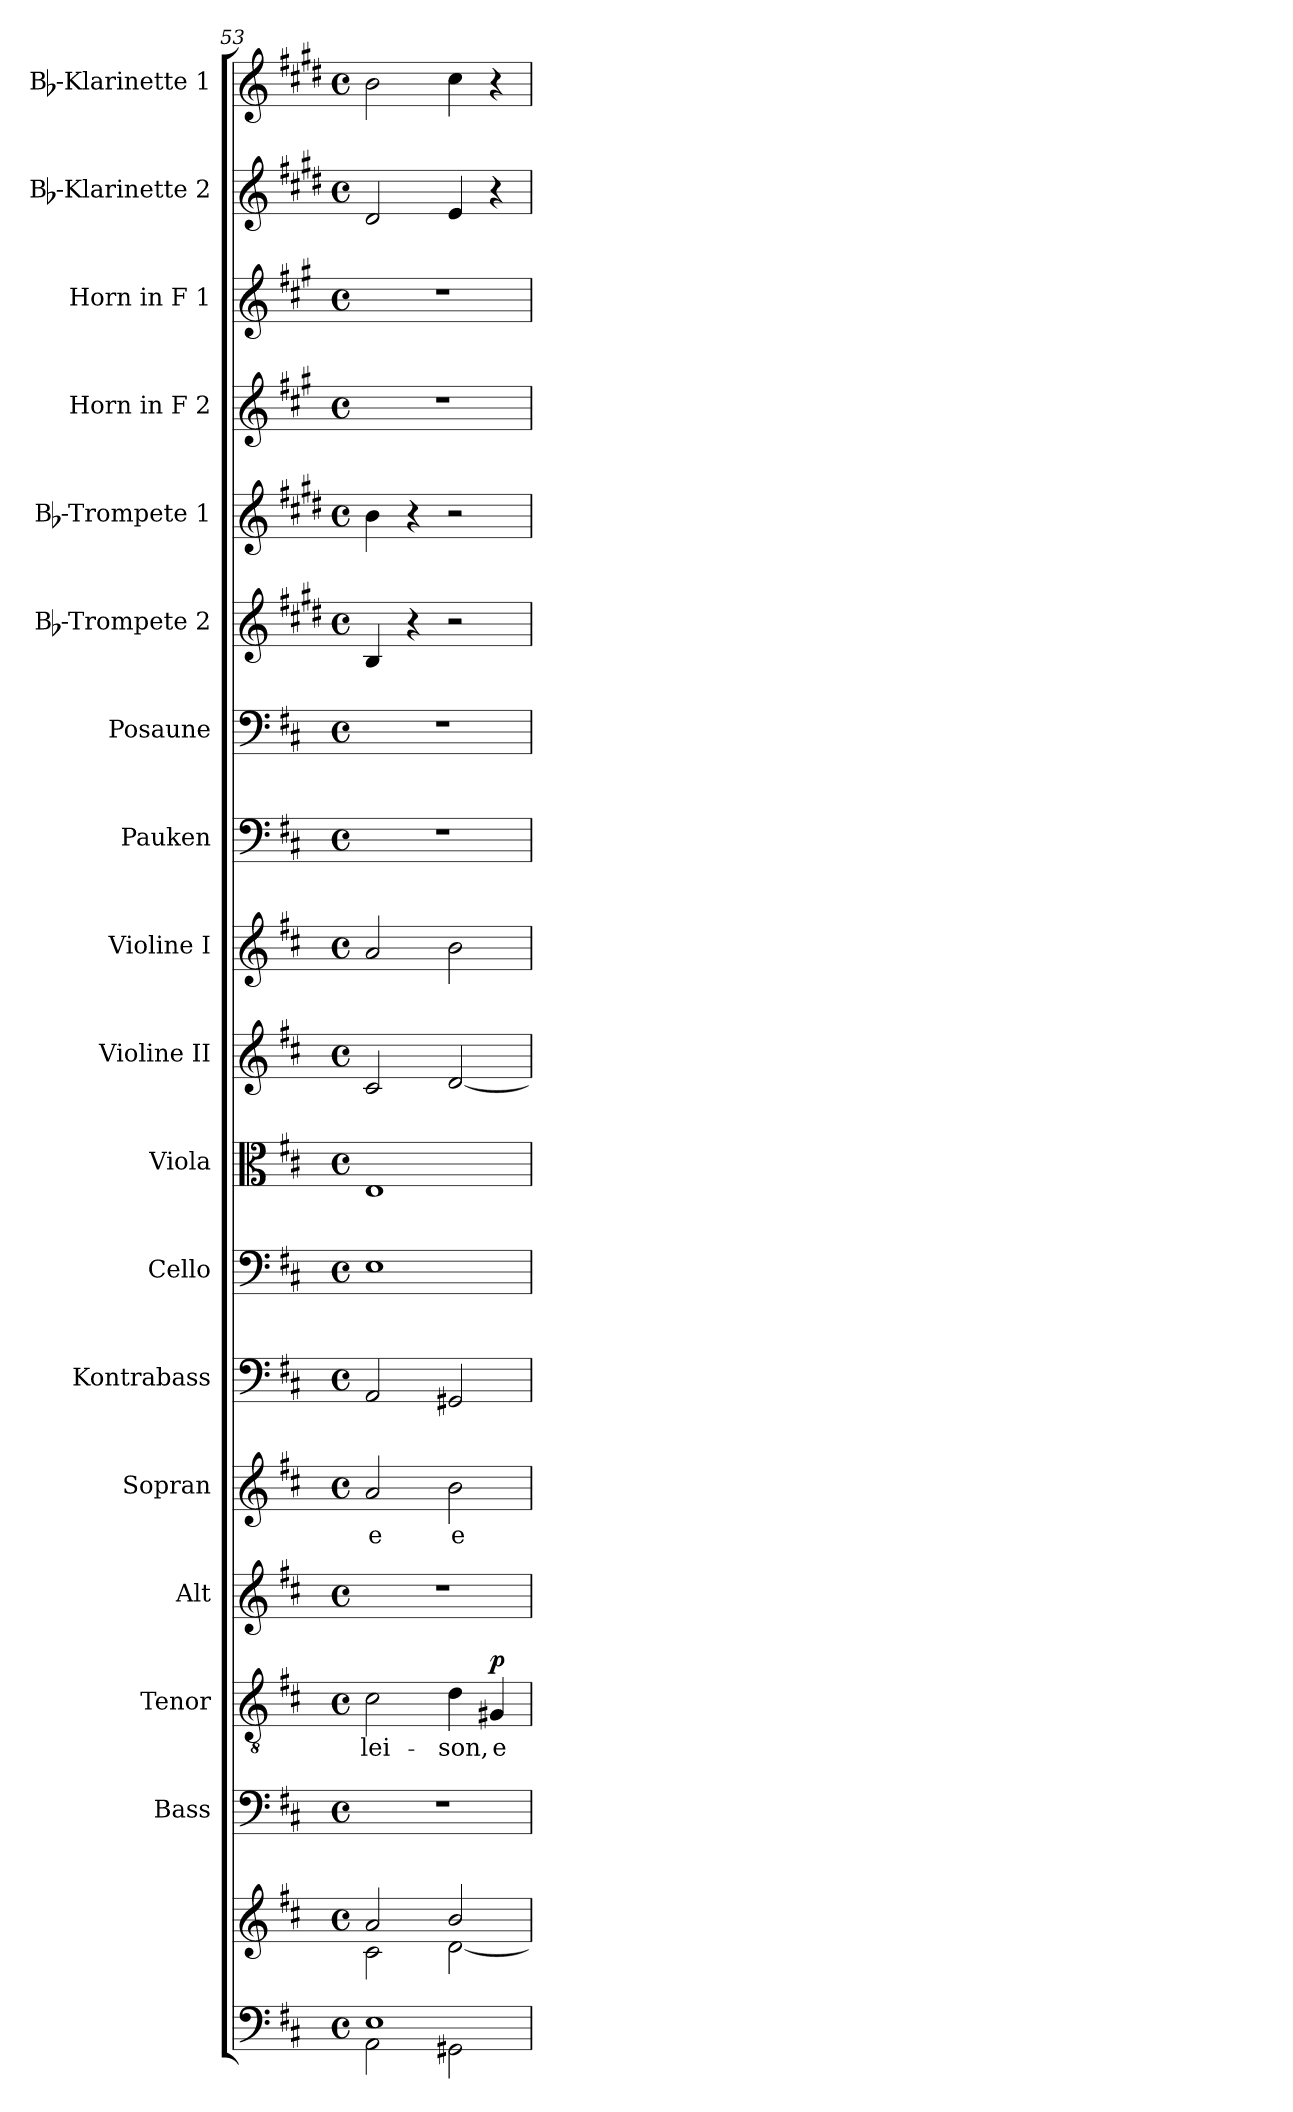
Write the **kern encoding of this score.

**kern	**kern	**kern	**kern	**text	**dynam	**kern	**kern	**text	**kern	**kern	**kern	**kern	**kern	**kern	**kern	**kern	**kern	**kern	**kern	**kern	**kern
*part18	*part18	*part17	*part16	*part16	*part16	*part15	*part14	*part14	*part13	*part12	*part11	*part10	*part9	*part8	*part7	*part6	*part5	*part4	*part3	*part2	*part1
*staff19	*staff18	*staff17	*staff16	*staff16	*staff16	*staff15	*staff14	*staff14	*staff13	*staff12	*staff11	*staff10	*staff9	*staff8	*staff7	*staff6	*staff5	*staff4	*staff3	*staff2	*staff1
*	*	*I"Bass	*I"Tenor	*	*	*I"Alt	*I"Sopran	*	*I"Kontrabass	*I"Cello	*I"Viola	*I"Violine II	*I"Violine I	*I"Pauken	*I"Posaune	*I"Bb-Trompete 2	*I"Bb-Trompete 1	*I"Horn in F 2	*I"Horn in F 1	*I"Bb-Klarinette 2	*I"Bb-Klarinette 1
*	*	*I'B.	*I'T.	*	*	*I'A.	*I'S.	*	*I'Kb.	*	*I'Vla.	*I'Vl. II	*I'Vl. I	*I'Pk.	*I'Pos.	*I'Bb Trp. 2	*I'Bb Trp. 1	*	*	*I'Bb Kl. 2	*I'Bb Kl. 1
*clefF4	*clefG2	*clefF4	*clefGv2	*	*	*clefG2	*clefG2	*	*clefF4	*clefF4	*clefC3	*clefG2	*clefG2	*clefF4	*clefF4	*clefG2	*clefG2	*clefG2	*clefG2	*clefG2	*clefG2
*	*	*	*	*	*	*	*	*	*ITrd7c12	*	*	*	*	*	*	*ITrd1c2	*ITrd1c2	*ITrd4c7	*ITrd4c7	*ITrd1c2	*ITrd1c2
*k[f#c#]	*k[f#c#]	*k[f#c#]	*k[f#c#]	*	*	*k[f#c#]	*k[f#c#]	*	*k[f#c#]	*k[f#c#]	*k[f#c#]	*k[f#c#]	*k[f#c#]	*k[f#c#]	*k[f#c#]	*k[f#c#]	*k[f#c#]	*k[f#c#]	*k[f#c#]	*k[f#c#]	*k[f#c#]
*D:	*D:	*D:	*D:	*	*	*D:	*D:	*	*D:	*D:	*D:	*D:	*D:	*D:	*D:	*D:	*D:	*D:	*D:	*D:	*D:
*M4/4	*M4/4	*M4/4	*M4/4	*	*	*M4/4	*M4/4	*	*M4/4	*M4/4	*M4/4	*M4/4	*M4/4	*M4/4	*M4/4	*M4/4	*M4/4	*M4/4	*M4/4	*M4/4	*M4/4
*met(c)	*met(c)	*met(c)	*met(c)	*	*	*met(c)	*met(c)	*	*met(c)	*met(c)	*met(c)	*met(c)	*met(c)	*met(c)	*met(c)	*met(c)	*met(c)	*met(c)	*met(c)	*met(c)	*met(c)
=53	=53	=53	=53	=53	=53	=53	=53	=53	=53	=53	=53	=53	=53	=53	=53	=53	=53	=53	=53	=53	=53
*^	*^	*	*	*	*	*	*	*	*	*	*	*	*	*	*	*	*	*	*	*	*
!	!	!	!	!	!	!LO:LY:b	!	!	!	!LO:LY:b	!	!	!	!	!	!	!	!	!	!	!	!	!
1E	2AA\	2a/	2c#\	1r	2c#\	-lei-	.	1r	2a/	-e	2AAA/	1E	1E	2c#/	2a/	1r	1r	4A/	4a\	1r	1r	2c#/	2a\
.	.	.	.	.	.	.	.	.	.	.	.	.	.	.	.	.	.	4r	4r	.	.	.	.
!	!	!	!	!	!	!LO:LY:b	!	!	!	!LO:LY:b	!	!	!	!	!	!	!	!	!	!	!	!	!
.	2GG#X\	2b/	[<2d\	.	4d\	-son,	.	.	2b\	e-	2GGG#X/	.	.	[2d/	2b\	.	.	2r	2r	.	.	4d/	4b\
!	!	!	!	!	!	!LO:LY:b	!LO:DY:a	!	!	!	!	!	!	!	!	!	!	!	!	!	!	!	!
.	.	.	.	.	4G#X/	e-	p	.	.	.	.	.	.	.	.	.	.	.	.	.	.	4r	4r
*v	*v	*	*	*	*	*	*	*	*	*	*	*	*	*	*	*	*	*	*	*	*	*	*
*	*v	*v	*	*	*	*	*	*	*	*	*	*	*	*	*	*	*	*	*	*	*	*
=	=	=	=	=	=	=	=	=	=	=	=	=	=	=	=	=	=	=	=	=	=
*-	*-	*-	*-	*-	*-	*-	*-	*-	*-	*-	*-	*-	*-	*-	*-	*-	*-	*-	*-	*-	*-
